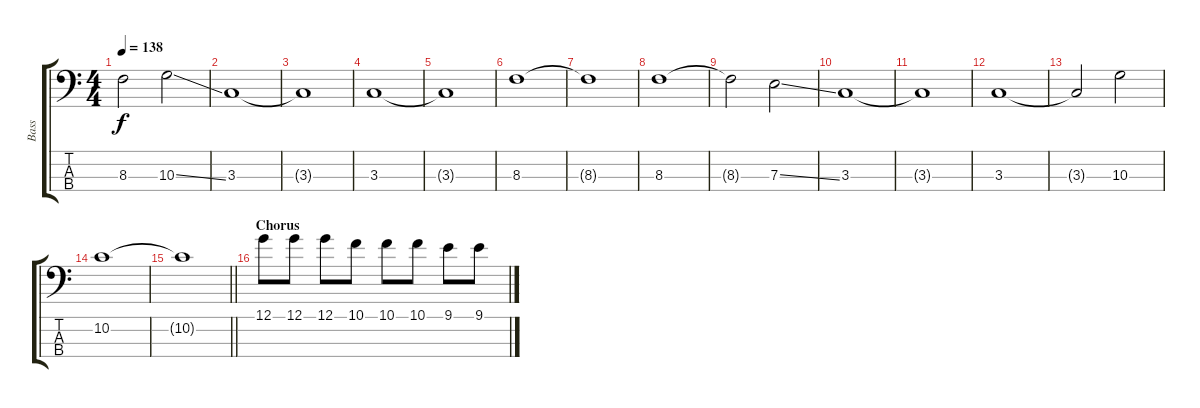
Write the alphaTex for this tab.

\track ("Bass" "Bass") {instrument electricbasspick}
\staff {score tabs}
\tuning (G2 D2 A1 E1) {hide}
\ts (4 4)
\tempo 138
\clef f4
\ks c
8.3{t}.2{dy f} 10.3{ss}.2 |
3.3.1 |
3.3{t}.1 |
3.3.1 |
3.3{t}.1 |
8.3.1 |
8.3{t}.1 |
8.3.1 |
8.3{t}.2 7.3{ss}.2 |
3.3.1 |
3.3{t}.1 |
3.3.1 |
3.3{t}.2 10.3.2 |
10.2.1{volume 6} |
\barLineRight lightlight
10.2{t}.1 |
\section ("" "Chorus")
12.1.8{volume 16} 12.1.8 12.1.8 10.1.8 10.1.8 10.1.8 9.1.8 9.1.8
